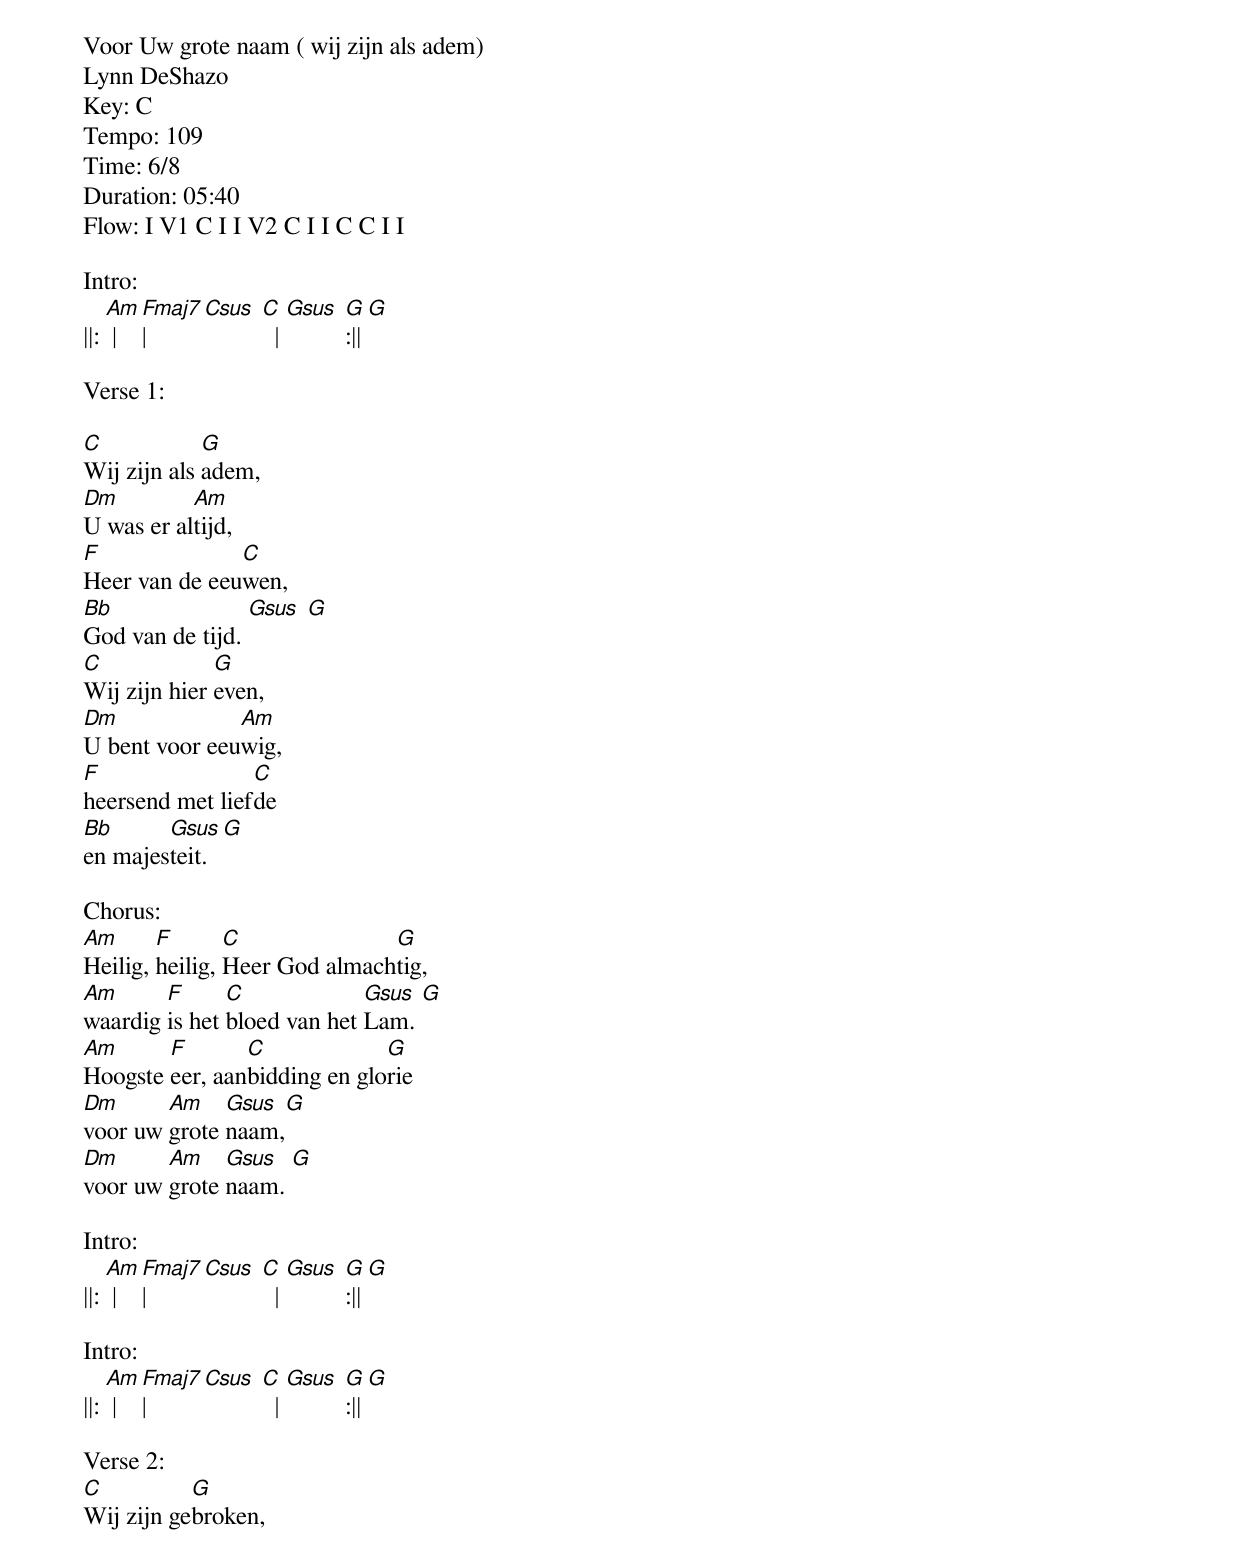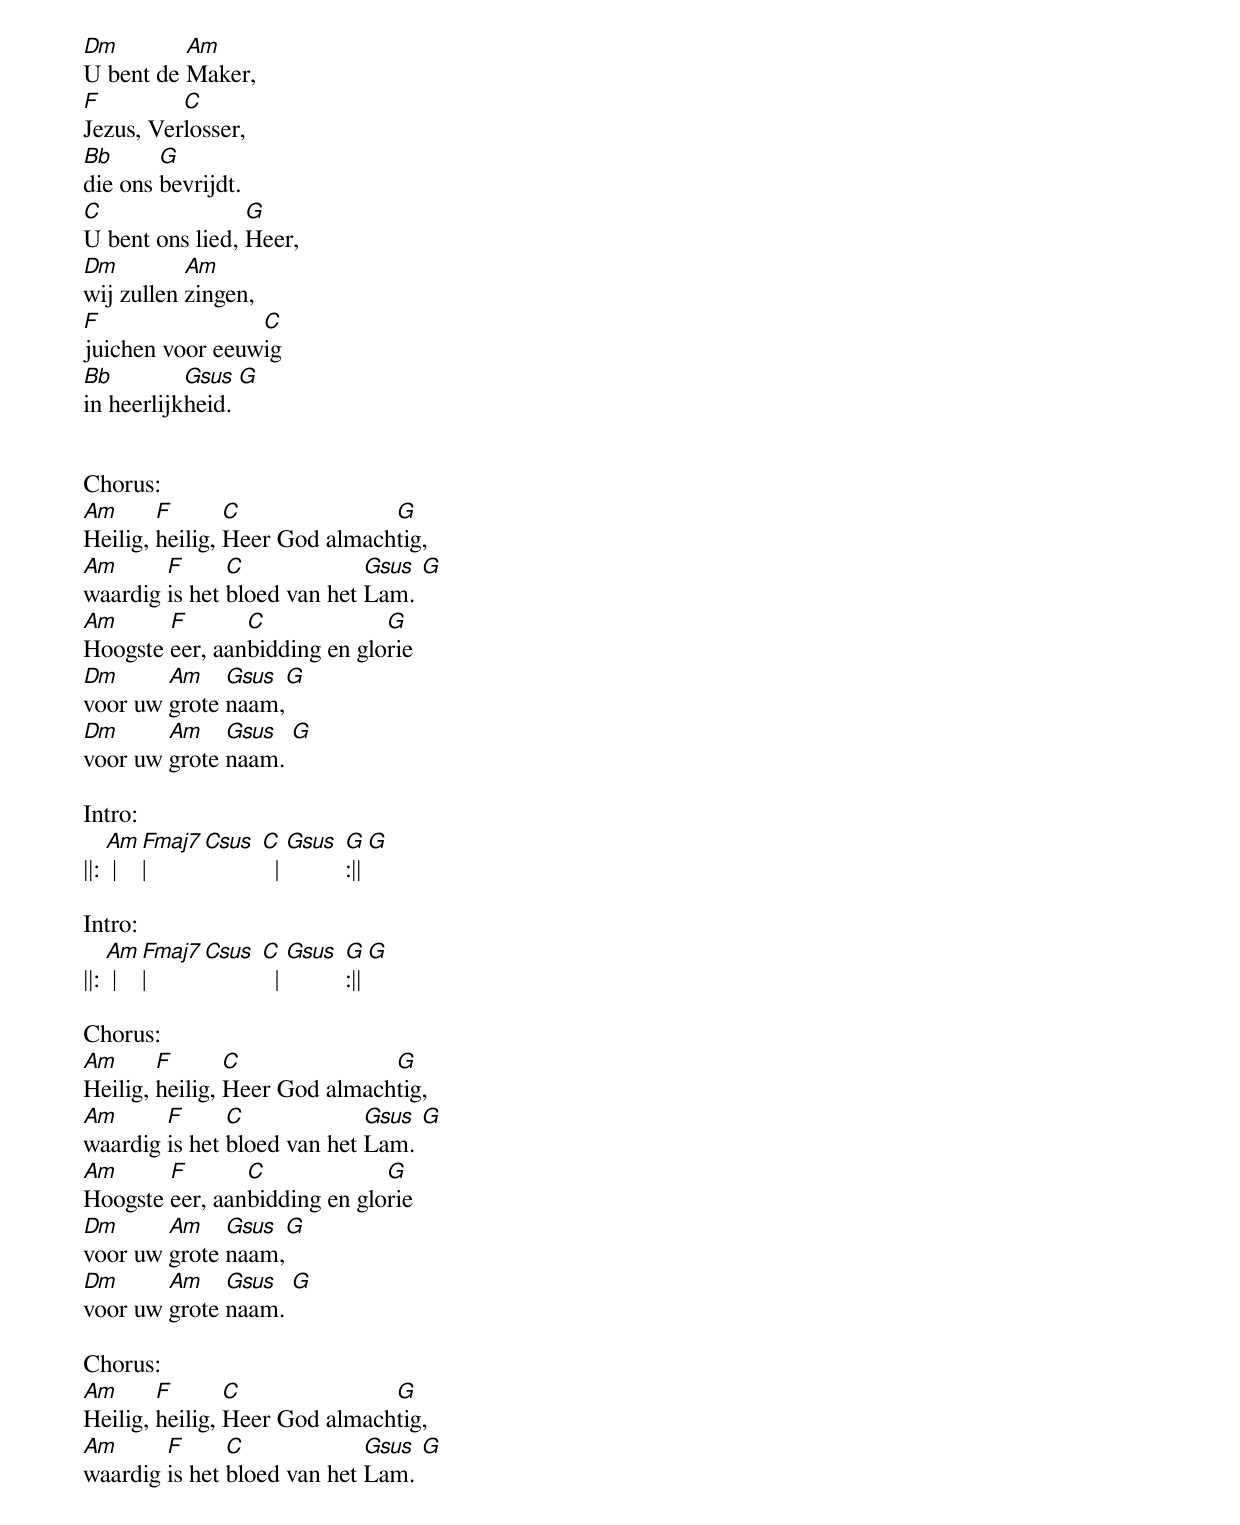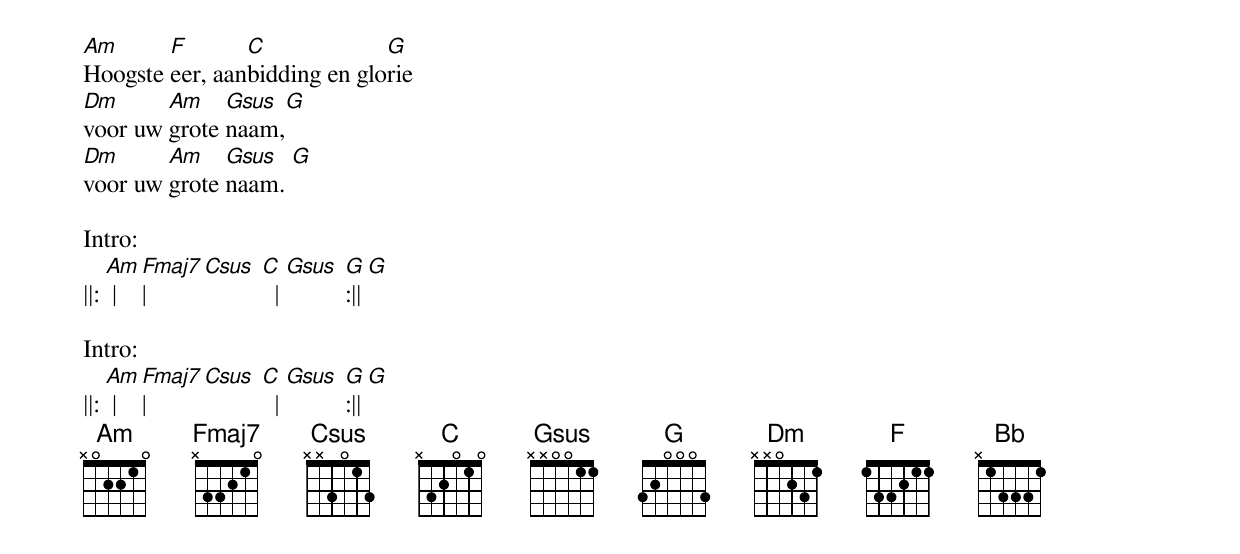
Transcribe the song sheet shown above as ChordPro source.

Voor Uw grote naam ( wij zijn als adem)
Lynn DeShazo
Key: C
Tempo: 109
Time: 6/8
Duration: 05:40
Flow: I V1 C I I V2 C I I C C I I

Intro:
||: [Am] | [Fmaj7]| [Csus] [C]  | [Gsus] [G]:|| [G]

Verse 1:

[C]Wij zijn als [G]adem,
[Dm]U was er al[Am]tijd,
[F]Heer van de eeu[C]wen,
[Bb]God van de tijd. [Gsus] [G]
[C]Wij zijn hier [G]even,
[Dm]U bent voor eeu[Am]wig,
[F]heersend met lief[C]de
[Bb]en majes[Gsus]teit. [G]

Chorus:
[Am]Heilig, [F]heilig, [C]Heer God almach[G]tig,
[Am]waardig [F]is het [C]bloed van het [Gsus]Lam. [G]
[Am]Hoogste [F]eer, aan[C]bidding en glo[G]rie
[Dm]voor uw [Am]grote [Gsus]naam,[G]
[Dm]voor uw [Am]grote [Gsus]naam. [G]

Intro:
||: [Am] | [Fmaj7]| [Csus] [C]  | [Gsus] [G]:|| [G]

Intro:
||: [Am] | [Fmaj7]| [Csus] [C]  | [Gsus] [G]:|| [G]

Verse 2:
[C]Wij zijn ge[G]broken,
[Dm]U bent de [Am]Maker,
[F]Jezus, Ver[C]losser,
[Bb]die ons [G]bevrijdt.
[C]U bent ons lied, [G]Heer,
[Dm]wij zullen [Am]zingen,
[F]juichen voor eeuw[C]ig
[Bb]in heerlijk[Gsus]heid. [G]


Chorus:
[Am]Heilig, [F]heilig, [C]Heer God almach[G]tig,
[Am]waardig [F]is het [C]bloed van het [Gsus]Lam. [G]
[Am]Hoogste [F]eer, aan[C]bidding en glo[G]rie
[Dm]voor uw [Am]grote [Gsus]naam,[G]
[Dm]voor uw [Am]grote [Gsus]naam. [G]

Intro:
||: [Am] | [Fmaj7]| [Csus] [C]  | [Gsus] [G]:|| [G]

Intro:
||: [Am] | [Fmaj7]| [Csus] [C]  | [Gsus] [G]:|| [G]

Chorus:
[Am]Heilig, [F]heilig, [C]Heer God almach[G]tig,
[Am]waardig [F]is het [C]bloed van het [Gsus]Lam. [G]
[Am]Hoogste [F]eer, aan[C]bidding en glo[G]rie
[Dm]voor uw [Am]grote [Gsus]naam,[G]
[Dm]voor uw [Am]grote [Gsus]naam. [G]

Chorus:
[Am]Heilig, [F]heilig, [C]Heer God almach[G]tig,
[Am]waardig [F]is het [C]bloed van het [Gsus]Lam. [G]
[Am]Hoogste [F]eer, aan[C]bidding en glo[G]rie
[Dm]voor uw [Am]grote [Gsus]naam,[G]
[Dm]voor uw [Am]grote [Gsus]naam. [G]

Intro:
||: [Am] | [Fmaj7]| [Csus] [C]  | [Gsus] [G]:|| [G]

Intro:
||: [Am] | [Fmaj7]| [Csus] [C]  | [Gsus] [G]:|| [G]
